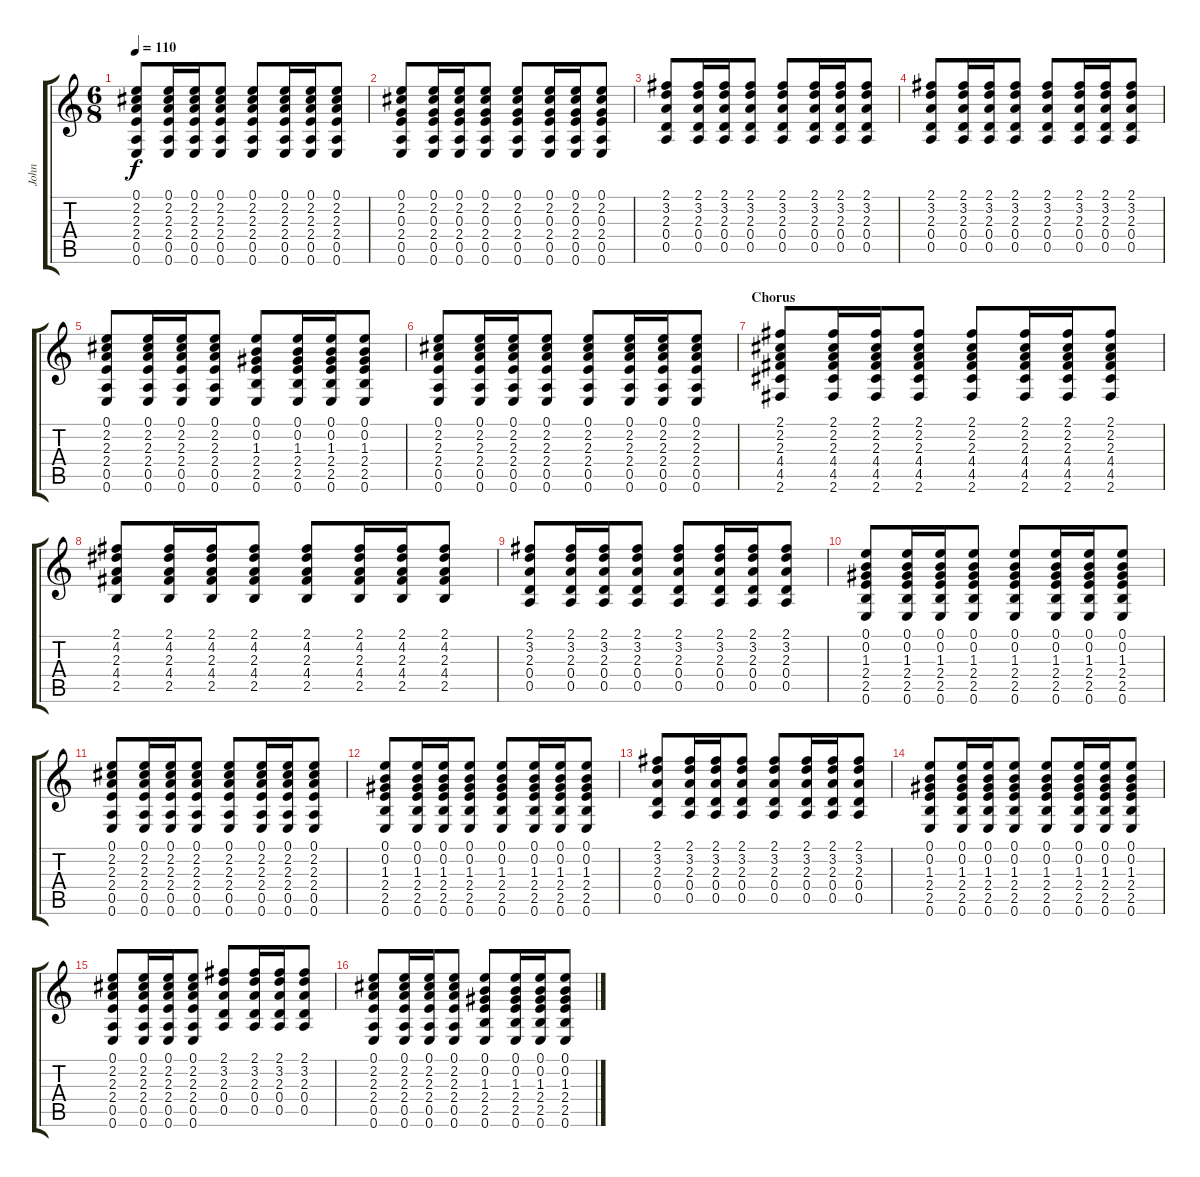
\track ("John" "John") {instrument electricguitarjazz}
\staff {score tabs}
\tuning (E4 B3 G3 D3 A2 E2) {hide}
\ts (6 8)
\tempo 110
\clef g2
\ks c
(0.1 2.2 2.3 2.4 0.5 0.6).8{dy f} (0.1 2.2 2.3 2.4 0.5 0.6).16 (0.1 2.2 2.3 2.4 0.5 0.6).16 (0.1 2.2 2.3 2.4 0.5 0.6).8 (0.1 2.2 2.3 2.4 0.5 0.6).8 (0.1 2.2 2.3 2.4 0.5 0.6).16 (0.1 2.2 2.3 2.4 0.5 0.6).16 (0.1 2.2 2.3 2.4 0.5 0.6).8 |
(0.1 2.2 0.3 2.4 0.5 0.6).8 (0.1 2.2 0.3 2.4 0.5 0.6).16 (0.1 2.2 0.3 2.4 0.5 0.6).16 (0.1 2.2 0.3 2.4 0.5 0.6).8 (0.1 2.2 0.3 2.4 0.5 0.6).8 (0.1 2.2 0.3 2.4 0.5 0.6).16 (0.1 2.2 0.3 2.4 0.5 0.6).16 (0.1 2.2 0.3 2.4 0.5 0.6).8 |
(2.1 3.2 2.3 0.4 0.5).8 (2.1 3.2 2.3 0.4 0.5).16 (2.1 3.2 2.3 0.4 0.5).16 (2.1 3.2 2.3 0.4 0.5).8 (2.1 3.2 2.3 0.4 0.5).8 (2.1 3.2 2.3 0.4 0.5).16 (2.1 3.2 2.3 0.4 0.5).16 (2.1 3.2 2.3 0.4 0.5).8 |
(2.1 3.2 2.3 0.4 0.5).8 (2.1 3.2 2.3 0.4 0.5).16 (2.1 3.2 2.3 0.4 0.5).16 (2.1 3.2 2.3 0.4 0.5).8 (2.1 3.2 2.3 0.4 0.5).8 (2.1 3.2 2.3 0.4 0.5).16 (2.1 3.2 2.3 0.4 0.5).16 (2.1 3.2 2.3 0.4 0.5).8 |
(0.1 2.2 2.3 2.4 0.5 0.6).8 (0.1 2.2 2.3 2.4 0.5 0.6).16 (0.1 2.2 2.3 2.4 0.5 0.6).16 (0.1 2.2 2.3 2.4 0.5 0.6).8 (0.1 0.2 1.3 2.4 2.5 0.6).8 (0.1 0.2 1.3 2.4 2.5 0.6).16 (0.1 0.2 1.3 2.4 2.5 0.6).16 (0.1 0.2 1.3 2.4 2.5 0.6).8 |
(0.1 2.2 2.3 2.4 0.5 0.6).8 (0.1 2.2 2.3 2.4 0.5 0.6).16 (0.1 2.2 2.3 2.4 0.5 0.6).16 (0.1 2.2 2.3 2.4 0.5 0.6).8 (0.1 2.2 2.3 2.4 0.5 0.6).8 (0.1 2.2 2.3 2.4 0.5 0.6).16 (0.1 2.2 2.3 2.4 0.5 0.6).16 (0.1 2.2 2.3 2.4 0.5 0.6).8 |
\section ("" "Chorus")
(2.1 2.2 2.3 4.4 4.5 2.6).8 (2.1 2.2 2.3 4.4 4.5 2.6).16 (2.1 2.2 2.3 4.4 4.5 2.6).16 (2.1 2.2 2.3 4.4 4.5 2.6).8 (2.1 2.2 2.3 4.4 4.5 2.6).8 (2.1 2.2 2.3 4.4 4.5 2.6).16 (2.1 2.2 2.3 4.4 4.5 2.6).16 (2.1 2.2 2.3 4.4 4.5 2.6).8 |
(2.1 4.2 2.3 4.4 2.5).8 (2.1 4.2 2.3 4.4 2.5).16 (2.1 4.2 2.3 4.4 2.5).16 (2.1 4.2 2.3 4.4 2.5).8 (2.1 4.2 2.3 4.4 2.5).8 (2.1 4.2 2.3 4.4 2.5).16 (2.1 4.2 2.3 4.4 2.5).16 (2.1 4.2 2.3 4.4 2.5).8 |
(2.1 3.2 2.3 0.4 0.5).8 (2.1 3.2 2.3 0.4 0.5).16 (2.1 3.2 2.3 0.4 0.5).16 (2.1 3.2 2.3 0.4 0.5).8 (2.1 3.2 2.3 0.4 0.5).8 (2.1 3.2 2.3 0.4 0.5).16 (2.1 3.2 2.3 0.4 0.5).16 (2.1 3.2 2.3 0.4 0.5).8 |
(0.1 0.2 1.3 2.4 2.5 0.6).8 (0.1 0.2 1.3 2.4 2.5 0.6).16 (0.1 0.2 1.3 2.4 2.5 0.6).16 (0.1 0.2 1.3 2.4 2.5 0.6).8 (0.1 0.2 1.3 2.4 2.5 0.6).8 (0.1 0.2 1.3 2.4 2.5 0.6).16 (0.1 0.2 1.3 2.4 2.5 0.6).16 (0.1 0.2 1.3 2.4 2.5 0.6).8 |
(0.1 2.2 2.3 2.4 0.5 0.6).8 (0.1 2.2 2.3 2.4 0.5 0.6).16 (0.1 2.2 2.3 2.4 0.5 0.6).16 (0.1 2.2 2.3 2.4 0.5 0.6).8 (0.1 2.2 2.3 2.4 0.5 0.6).8 (0.1 2.2 2.3 2.4 0.5 0.6).16 (0.1 2.2 2.3 2.4 0.5 0.6).16 (0.1 2.2 2.3 2.4 0.5 0.6).8 |
(0.1 0.2 1.3 2.4 2.5 0.6).8 (0.1 0.2 1.3 2.4 2.5 0.6).16 (0.1 0.2 1.3 2.4 2.5 0.6).16 (0.1 0.2 1.3 2.4 2.5 0.6).8 (0.1 0.2 1.3 2.4 2.5 0.6).8 (0.1 0.2 1.3 2.4 2.5 0.6).16 (0.1 0.2 1.3 2.4 2.5 0.6).16 (0.1 0.2 1.3 2.4 2.5 0.6).8 |
(2.1 3.2 2.3 0.4 0.5).8 (2.1 3.2 2.3 0.4 0.5).16 (2.1 3.2 2.3 0.4 0.5).16 (2.1 3.2 2.3 0.4 0.5).8 (2.1 3.2 2.3 0.4 0.5).8 (2.1 3.2 2.3 0.4 0.5).16 (2.1 3.2 2.3 0.4 0.5).16 (2.1 3.2 2.3 0.4 0.5).8 |
(0.1 0.2 1.3 2.4 2.5 0.6).8 (0.1 0.2 1.3 2.4 2.5 0.6).16 (0.1 0.2 1.3 2.4 2.5 0.6).16 (0.1 0.2 1.3 2.4 2.5 0.6).8 (0.1 0.2 1.3 2.4 2.5 0.6).8 (0.1 0.2 1.3 2.4 2.5 0.6).16 (0.1 0.2 1.3 2.4 2.5 0.6).16 (0.1 0.2 1.3 2.4 2.5 0.6).8 |
(0.1 2.2 2.3 2.4 0.5 0.6).8 (0.1 2.2 2.3 2.4 0.5 0.6).16 (0.1 2.2 2.3 2.4 0.5 0.6).16 (0.1 2.2 2.3 2.4 0.5 0.6).8 (2.1 3.2 2.3 0.4 0.5).8 (2.1 3.2 2.3 0.4 0.5).16 (2.1 3.2 2.3 0.4 0.5).16 (2.1 3.2 2.3 0.4 0.5).8 |
(0.1 2.2 2.3 2.4 0.5 0.6).8 (0.1 2.2 2.3 2.4 0.5 0.6).16 (0.1 2.2 2.3 2.4 0.5 0.6).16 (0.1 2.2 2.3 2.4 0.5 0.6).8 (0.1 0.2 1.3 2.4 2.5 0.6).8 (0.1 0.2 1.3 2.4 2.5 0.6).16 (0.1 0.2 1.3 2.4 2.5 0.6).16 (0.1 0.2 1.3 2.4 2.5 0.6).8
